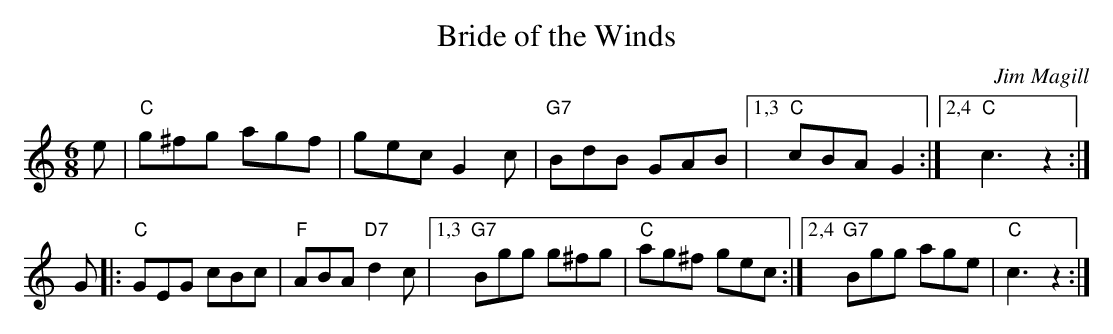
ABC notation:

X:1
T: Bride of the Winds
C: Jim Magill
M: 6/8
L: 1/8
K: C
e | "C"g^fg agf | gec G2c | "G7"BdB GAB |1,3 "C"cBA G2 :|2,4 "C"c3 z2 :|
G |:"C"GEG cBc | "F"ABA "D7"d2c |1,3 "G7"Bgg g^fg | "C"ag^f gec :|2,4 "G7"Bgg age | "C"c3 z2 :|
